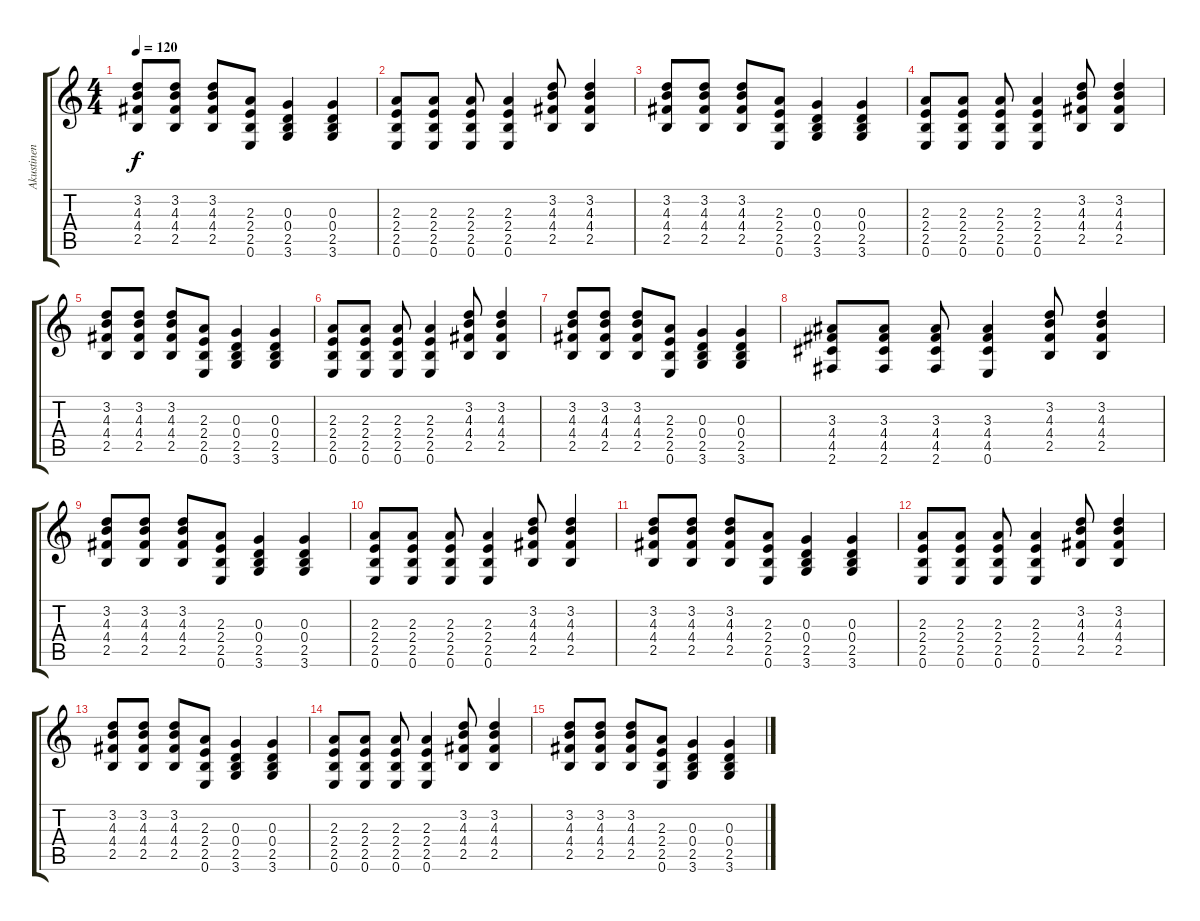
\track ("Akustinen skitta" "Akustinen ") {instrument acousticguitarsteel}
\staff {score tabs}
\tuning (E4 B3 G3 D3 A2 E2) {hide}
\ts (4 4)
\tempo 120
\clef g2
\ks c
(3.2 4.3 4.4 2.5).8{dy f} (3.2 4.3 4.4 2.5).8 (3.2 4.3 4.4 2.5).8 (2.3 2.4 2.5 0.6).8 (0.3 0.4 2.5 3.6).4 (0.3 0.4 2.5 3.6).4 |
(2.3 2.4 2.5 0.6).8 (2.3 2.4 2.5 0.6).8 (2.3 2.4 2.5 0.6).8 (2.3 2.4 2.5 0.6).4 (3.2 4.3 4.4 2.5).8 (3.2 4.3 4.4 2.5).4 |
(3.2 4.3 4.4 2.5).8 (3.2 4.3 4.4 2.5).8 (3.2 4.3 4.4 2.5).8 (2.3 2.4 2.5 0.6).8 (0.3 0.4 2.5 3.6).4 (0.3 0.4 2.5 3.6).4 |
(2.3 2.4 2.5 0.6).8 (2.3 2.4 2.5 0.6).8 (2.3 2.4 2.5 0.6).8 (2.3 2.4 2.5 0.6).4 (3.2 4.3 4.4 2.5).8 (3.2 4.3 4.4 2.5).4 |
(3.2 4.3 4.4 2.5).8 (3.2 4.3 4.4 2.5).8 (3.2 4.3 4.4 2.5).8 (2.3 2.4 2.5 0.6).8 (0.3 0.4 2.5 3.6).4 (0.3 0.4 2.5 3.6).4 |
(2.3 2.4 2.5 0.6).8 (2.3 2.4 2.5 0.6).8 (2.3 2.4 2.5 0.6).8 (2.3 2.4 2.5 0.6).4 (3.2 4.3 4.4 2.5).8 (3.2 4.3 4.4 2.5).4 |
(3.2 4.3 4.4 2.5).8 (3.2 4.3 4.4 2.5).8 (3.2 4.3 4.4 2.5).8 (2.3 2.4 2.5 0.6).8 (0.3 0.4 2.5 3.6).4 (0.3 0.4 2.5 3.6).4 |
(3.3 4.4 4.5 2.6).8 (3.3 4.4 4.5 2.6).8 (3.3 4.4 4.5 2.6).8 (3.3 4.4 4.5 0.6).4 (3.2 4.3 4.4 2.5).8 (3.2 4.3 4.4 2.5).4 |
(3.2 4.3 4.4 2.5).8 (3.2 4.3 4.4 2.5).8 (3.2 4.3 4.4 2.5).8 (2.3 2.4 2.5 0.6).8 (0.3 0.4 2.5 3.6).4 (0.3 0.4 2.5 3.6).4 |
(2.3 2.4 2.5 0.6).8 (2.3 2.4 2.5 0.6).8 (2.3 2.4 2.5 0.6).8 (2.3 2.4 2.5 0.6).4 (3.2 4.3 4.4 2.5).8 (3.2 4.3 4.4 2.5).4 |
(3.2 4.3 4.4 2.5).8 (3.2 4.3 4.4 2.5).8 (3.2 4.3 4.4 2.5).8 (2.3 2.4 2.5 0.6).8 (0.3 0.4 2.5 3.6).4 (0.3 0.4 2.5 3.6).4 |
(2.3 2.4 2.5 0.6).8 (2.3 2.4 2.5 0.6).8 (2.3 2.4 2.5 0.6).8 (2.3 2.4 2.5 0.6).4 (3.2 4.3 4.4 2.5).8 (3.2 4.3 4.4 2.5).4 |
(3.2 4.3 4.4 2.5).8 (3.2 4.3 4.4 2.5).8 (3.2 4.3 4.4 2.5).8 (2.3 2.4 2.5 0.6).8 (0.3 0.4 2.5 3.6).4 (0.3 0.4 2.5 3.6).4 |
(2.3 2.4 2.5 0.6).8 (2.3 2.4 2.5 0.6).8 (2.3 2.4 2.5 0.6).8 (2.3 2.4 2.5 0.6).4 (3.2 4.3 4.4 2.5).8 (3.2 4.3 4.4 2.5).4 |
(3.2 4.3 4.4 2.5).8 (3.2 4.3 4.4 2.5).8 (3.2 4.3 4.4 2.5).8 (2.3 2.4 2.5 0.6).8 (0.3 0.4 2.5 3.6).4 (0.3 0.4 2.5 3.6).4
